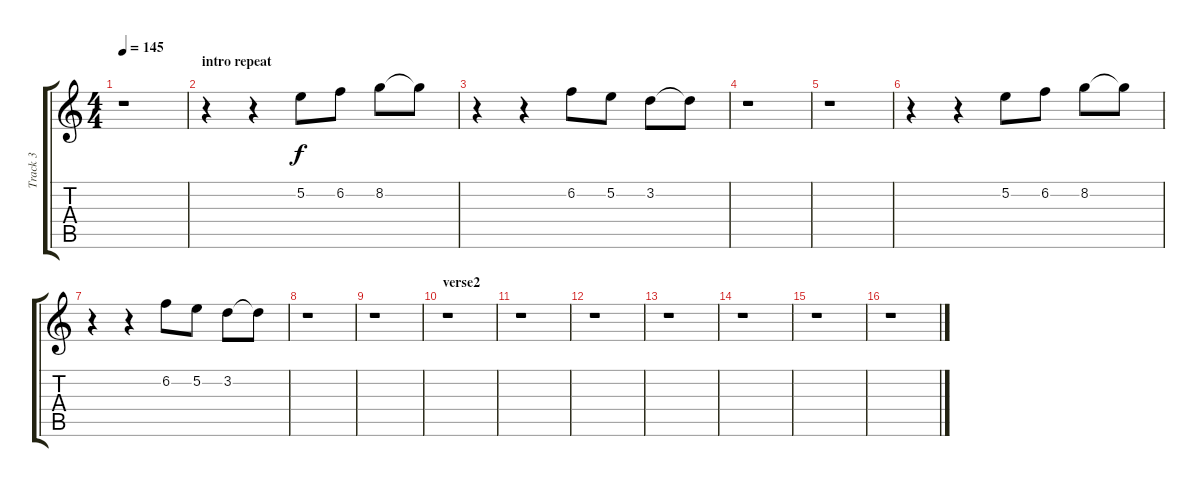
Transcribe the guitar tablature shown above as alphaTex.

\track ("Track 3" "Track 3") {instrument banjo}
\staff {score tabs}
\tuning (E4 B3 G3 D3 A2 E2) {hide}
\displaytranspose 12
\ts (4 4)
\tempo 145
\clef g2
\ks c
r.1{dy f} |
\section ("" "intro repeat")
r.4 r.4 5.2.8 6.2.8 8.2.8 8.2{t}.8 |
r.4 r.4 6.2.8 5.2.8 3.2.8 3.2{t}.8 |
r.1 |
r.1 |
r.4 r.4 5.2.8 6.2.8 8.2.8 8.2{t}.8 |
r.4 r.4 6.2.8 5.2.8 3.2.8 3.2{t}.8 |
r.1 |
r.1 |
\section ("" "verse2")
r.1 |
r.1 |
r.1 |
r.1 |
r.1 |
r.1 |
r.1
